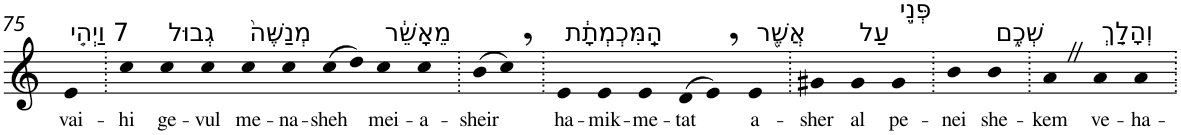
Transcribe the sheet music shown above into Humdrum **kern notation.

**kern	**text
*part1	*part1
*staff1	*staff1
*I"Piano	*
*I'Pno	*
!!LO:PB:g=z
*clefG2	*
*k[]	*
=75	=75
!LO:TX:a:t=7 וַיְהִ֤י	!
!	!LO:LY:b
4e	vai-
=76.	=76.
!	!LO:LY:b
4cc	-hi
!LO:TX:a:t=גְבוּל	!
!	!LO:LY:b
4cc	ge-
!	!LO:LY:b
4cc	-vul
!LO:TX:a:t=מְנַשֶּׁה֙	!
!	!LO:LY:b
4cc	me-
!	!LO:LY:b
4cc	-na-
!	!LO:LY:b
(>8cc	-sheh
8dd)	.
!LO:TX:a:t=מֵאָשֵׁ֔ר	!
!	!LO:LY:b
4cc	mei-
!	!LO:LY:b
4cc	-a-
=77.	=77.
!	!LO:LY:b
(>8b	-sheir
8cc,)	.
=78.	=78.
!LO:TX:a:t=הַֽמִּכְמְתָ֔ת	!
!	!LO:LY:b
4e	ha-
!	!LO:LY:b
4e	-mik-
!	!LO:LY:b
4e	-me-
!	!LO:LY:b
(>8d	-tat
8e,)	.
!LO:TX:a:t=אֲשֶׁ֖ר	!
!	!LO:LY:b
4e	a-
=79.	=79.
!	!LO:LY:b
4g#X	-sher
!LO:TX:a:t=עַל	!
!	!LO:LY:b
4g#	al
!LO:TX:a:t=פְּנֵ֣י	!
!	!LO:LY:b
4g#	pe-
=80.	=80.
!	!LO:LY:b
4b	-nei
!LO:TX:a:t=שְׁכֶ֑ם	!
!	!LO:LY:b
4b	she-
=81.	=81.
!	!LO:LY:b
4aZ	-kem
!LO:TX:a:t=וְהָלַ֤ךְ	!
!	!LO:LY:b
4a	ve-
!	!LO:LY:b
4a	-ha-
=.	=.
*-	*-
